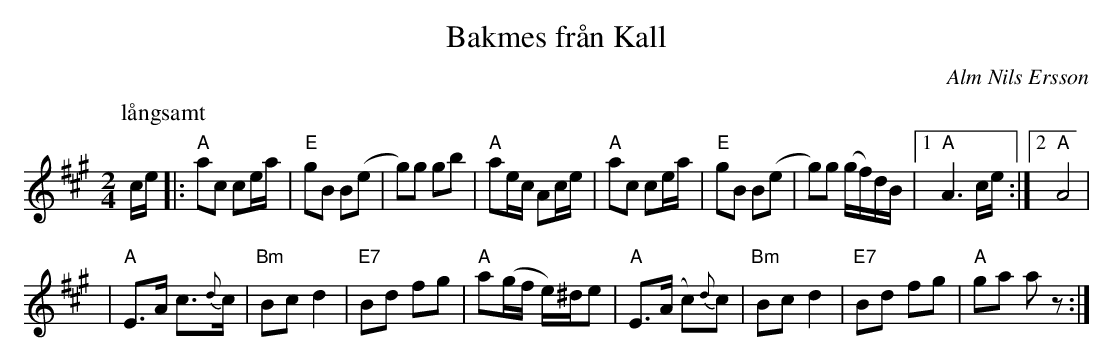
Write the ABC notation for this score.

X:1
T:Bakmes fr\aan Kall
O:Alm Nils Ersson
M:2/4
L:1/16
K:A
P: l\aangsamt
ce |: "A"a2c2 c2ea | "E"g2B2 B2(e2 | g2)g2 g2b2 | "A"a2ec A2ce \
| "A"a2c2 c2ea | "E"g2B2 B2(e2 | g2)g2 (gf)dB |1 "A"A6 ce :|2 "A"A8 |
| "A"E3A c3{d}c | "Bm"B2c2 d4 | "E7"B2d2 f2g2 | "A"a2(gf e)^de2 \
| "A"E3(A c2){d}c2 | "Bm"B2c2 d4 | "E7"B2d2 f2g2 | "A"g2a2 a2 z2 :|
